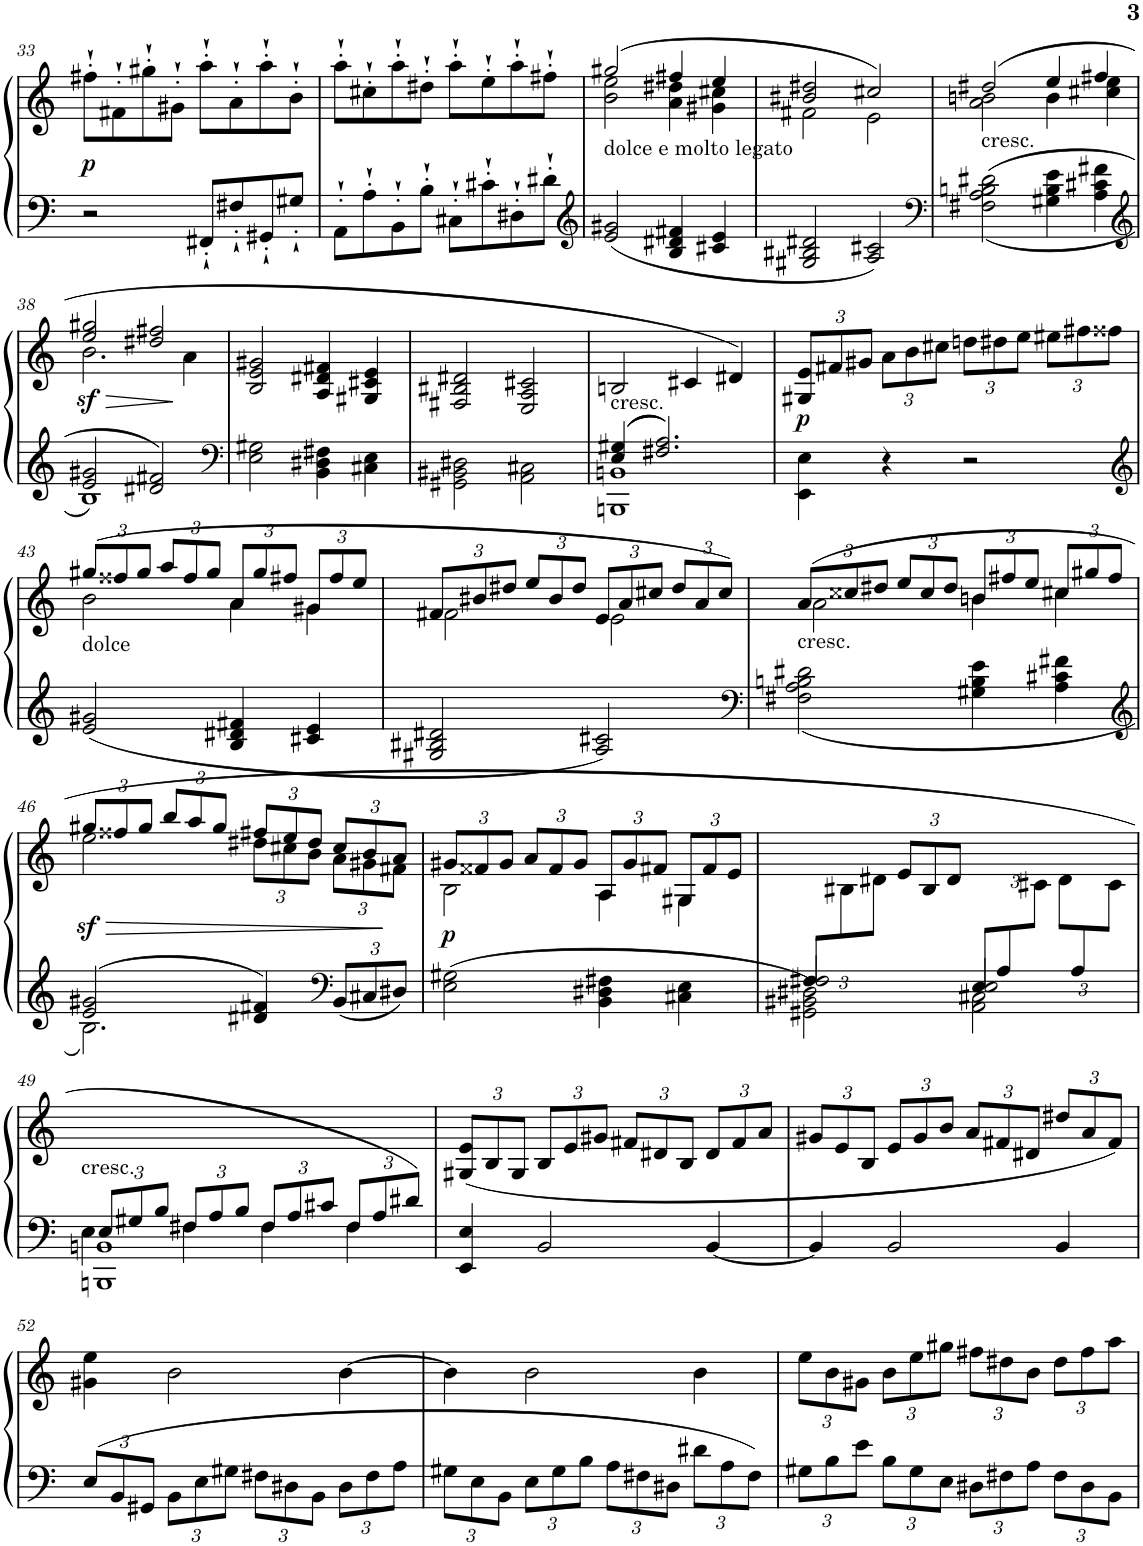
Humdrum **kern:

**kern	**kern	**dynam
*part1	*part1	*part1
*staff2	*staff1	*staff1/2
*I"Piano	*	*
*I'Pno	*	*
!!LO:PB:g=z
*clefF4	*clefG2	*
*k[]	*k[]	*
*M4/4	*M4/4	*
=33	=33	=33
!	!	!LO:DY:b
2r	8ff#X'`\L	p
.	8f#X'`\	.
.	8gg#X'`\	.
.	8g#X'`\J	.
8FF#X'`/L	8aa'`\L	.
8F#X'`/	8a'`\	.
8GG#X'`/	8aa'`\	.
8G#X'`/J	8b'`\J	.
=34	=34	=34
8AA'`\L	8aa'`\L	.
8A'`\	8cc#X'`\	.
8BB'`\	8aa'`\	.
8B'`\J	8dd#X'`\J	.
8C#X'`\L	8aa'`\L	.
8c#X'`\	8ee'`\	.
8D#X'`\	8aa'`\	.
8d#X'`\J	8ff#X'`\J	.
=35	=35	=35
*clefG2	*	*
*	*^	*
!	!LO:TX:b:t=dolce e molto legato	!	!
2e/ 2g#X/	(2gg#X/	2b\ 2ee\	.
4B/ 4d#X/ 4f#X/	4ff#X/	4a\ 4dd#X\	.
4c#X/ 4e/	4ee/	4g#X\ 4cc#X\	.
=36	=36	=36	=36
2G#X/ 2B#X/ 2d#X/	2b#X/ 2dd#X/	2f#X\	.
2A/ 2c#X/	2cc#X/)	2e\	.
=37	=37	=37	=37
*clefF4	*	*	*
!	!LO:TX:b:t=cresc.	!	!
2F#X\ 2A\ 2Bn\ 2d#X\	(2dd#X/	2a\ 2bn\	.
4G#X\ 4B\ 4e\	4ee/	4b\	.
4A\ 4c#X\ 4f#X\	4ff#X/	4cc#X\ 4ee\	.
!!LO:LB:g=z	!!
=38	=38	=38	=38
*clefG2	*	*	*
*^	*	*	*
!	!	!	!	!LO:HP:b
!	!	!	!	!LO:DY:n=1:b
2e/ 2g#X/	1B	2ee/ 2gg#X/	2.b\	> sf
2d#X/ 2f#X/	.	2dd#X/ 2ff#X/	.	.
.	.	.	4a\	]
*v	*v	*	*	*
*	*v	*v	*
=39	=39	=39
*clefF4	*	*
2E\ 2G#X\	2B/ 2e/ 2g#X/	.
4BB\ 4D#X\ 4F#X\	4A/ 4d#X/ 4f#X/	.
4C#X\ 4E\	4G#X/ 4c#X/ 4e/	.
=40	=40	=40
2GG#X\ 2BB#X\ 2D#X\	2F#X/ 2B#X/ 2d#X/	.
2AA\ 2C#X\	2E/ 2A/ 2c#X/	.
=41	=41	=41
*^	*	*
!	!	!LO:TX:b:t=cresc.	!
4E/ 4G#X/	1BBBn 1BBn	2Bn/	.
2.F#X/ 2.A/	.	.	.
.	.	4c#X/	.
.	.	4d#X/)	.
*v	*v	*	*
=42	=42	=42
*	*Xbrackettup	*
!	!	!LO:DY:b
4EE\ 4E\	12G#X/ 12e/L	p
.	12f#X/	.
.	12g#X/J	.
4r	12a\L	.
.	12b\	.
.	12cc#X\J	.
2r	12ddn\L	.
.	12dd#X\	.
.	12ee\J	.
.	12ee#X\L	.
.	12ff#X\	.
.	12ff##X\J	.
!!LO:LB:g=z
=43	=43	=43
*clefG2	*	*
*	*^	*
!	!LO:TX:b:t=dolce	!	!
2e/ 2g#X/	(12gg#X/L	2b\	.
.	12ff##X/	.	.
.	12gg#/J	.	.
.	12aa/L	.	.
.	12ff##/	.	.
.	12gg#/J	.	.
4B/ 4d#X/ 4f#X/	12a/L	4a\	.
.	12gg#/	.	.
.	12ff#X/J	.	.
4c#X/ 4e/	12g#X/L	4g#\	.
.	12ff#/	.	.
.	12ee/J	.	.
=44	=44	=44	=44
2G#X/ 2B#X/ 2d#X/	12f#X/L	2f#\	.
.	12b#X/	.	.
.	12dd#X/J	.	.
.	12ee/L	.	.
.	12b#/	.	.
.	12dd#/J	.	.
2A/ 2c#X/	12e/L	2e\	.
.	12a/	.	.
.	12cc#X/J	.	.
.	12dd#/L	.	.
.	12a/	.	.
.	12cc#/J)	.	.
=45	=45	=45	=45
*clefF4	*	*	*
!	!LO:TX:b:t=cresc.	!	!
2F#X\ 2A\ 2Bn\ 2d#X\	(12a/L	2a\	.
.	12cc##X/	.	.
.	12dd#X/J	.	.
.	12ee/L	.	.
.	12cc##/	.	.
.	12dd#/J	.	.
4G#X\ 4B\ 4e\	12b/L	4bn\	.
.	12ff#X/	.	.
.	12ee/J	.	.
4A\ 4c#X\ 4f#X\	12cc#X/L	4cc#\	.
.	12gg#X/	.	.
.	12ff#/J	.	.
!!LO:LB:g=z	!!
=46	=46	=46	=46
*clefG2	*	*	*
*^	*	*	*
!	!	!	!	!LO:HP:b
!	!	!	!	!LO:DY:n=1:b
2e/ 2g#X/	2.B\	12gg#X/L	2ee\	> sf
.	.	12ff##X/	.	.
.	.	12gg#/J	.	.
.	.	12bb/L	.	.
.	.	12aa/	.	.
.	.	12gg#/J	.	.
4d#X/ 4f#X/	.	12ff#X/L	12dd#X\L	.
.	.	12ee/	12cc#X\	.
.	.	12dd#/J	12b\J	.
*clefF4	*	*	*	*
*Xbrackettup	*	*	*	*
12BB/L	4ryy	12cc#/L	12a\L	.
12C#X/	.	12b/	12g#X\	.
12D#X/J	.	12a/J	12f#X\J	]
*v	*v	*	*	*
=47	=47	=47	=47
!	!	!	!LO:DY:b
2E\ 2G#X\	12g#X/L	2B\	p
.	12f##X/	.	.
.	12g#/J	.	.
.	12a/L	.	.
.	12f##/	.	.
.	12g#/J	.	.
4BB\ 4D#X\ 4F#X\	12A/L	4A\	.
.	12g#/	.	.
.	12f#X/J	.	.
4C#X\ 4E\	12G#X/L	4G#\	.
.	12f#/	.	.
.	12e/J	.	.
*	*v	*v	*
=48	=48	=48
*^	*	*
*	*^	*	*
12F#X/L	2F#/	2GG#X\ 2BB#X\ 2D#X\	12ryy	.
12%5ryy	.	.	12B#X\	.
.	.	.	12d#X\J	.
.	.	.	12e/L	.
.	.	.	12B#/	.
.	.	.	12d#/J	.
12E/L	2E/	2AA\ 2C#X\	6ryy	.
12A/	.	.	.	.
6ryy	.	.	12c#X\J	.
.	.	.	12d#\L	.
12A/	.	.	12ryy	.
12ryy	.	.	12c#\J	.
!!LO:LB:g=z
=49	=49	=49	=49	=49
!	!	!	!LO:TX:b:t=cresc.	!
12E/L	4E\	1BBBn 1BBn	1ryy	.
12G#X/	.	.	.	.
12B/J	.	.	.	.
12F#X/L	4F#\	.	.	.
12A/	.	.	.	.
12B/J	.	.	.	.
12F#/L	4F#\	.	.	.
12A/	.	.	.	.
12c#X/J	.	.	.	.
12F#/L	4F#\	.	.	.
12A/	.	.	.	.
12d#X/J)	.	.	.	.
*v	*v	*v	*	*
=50	=50	=50
4EE/ 4E/	(12G#X/ 12e/L	.
.	12B/	.
.	12G#/J	.
2BB/	12B/L	.
.	12e/	.
.	12g#X/J	.
.	12f#X/L	.
.	12d#X/	.
.	12B/J	.
[4BB/	12d#/L	.
.	12f#/	.
.	12a/J	.
=51	=51	=51
4BB/]	12g#X/L	.
.	12e/	.
.	12B/J	.
2BB/	12e/L	.
.	12g#/	.
.	12b/J	.
.	12a/L	.
.	12f#X/	.
.	12d#X/J	.
4BB/	12dd#X/L	.
.	12a/	.
.	12f#/J)	.
!!LO:LB:g=z
=52	=52	=52
12E/L	4g#X\ 4ee\	.
12BB/	.	.
12GG#X/J	.	.
12BB\L	2b\	.
12E\	.	.
12G#X\J	.	.
12F#X\L	.	.
12D#X\	.	.
12BB\J	.	.
12D#\L	[4b\	.
12F#\	.	.
12A\J	.	.
=53	=53	=53
12G#X\L	4b\]	.
12E\	.	.
12BB\J	.	.
12E\L	2b\	.
12G#\	.	.
12B\J	.	.
12A\L	.	.
12F#X\	.	.
12D#X\J	.	.
12d#X\L	4b\	.
12A\	.	.
12F#\J	.	.
=54	=54	=54
12G#X\L	12ee\L	.
12B\	12b\	.
12e\J	12g#X\J	.
12B\L	12b\L	.
12G#\	12ee\	.
12E\J	12gg#X\J	.
12D#X\L	12ff#X\L	.
12F#X\	12dd#X\	.
12A\J	12b\J	.
12F#\L	12dd#\L	.
12D#\	12ff#\	.
12BB\J	12aa\J	.
=	=	=
*-	*-	*-
